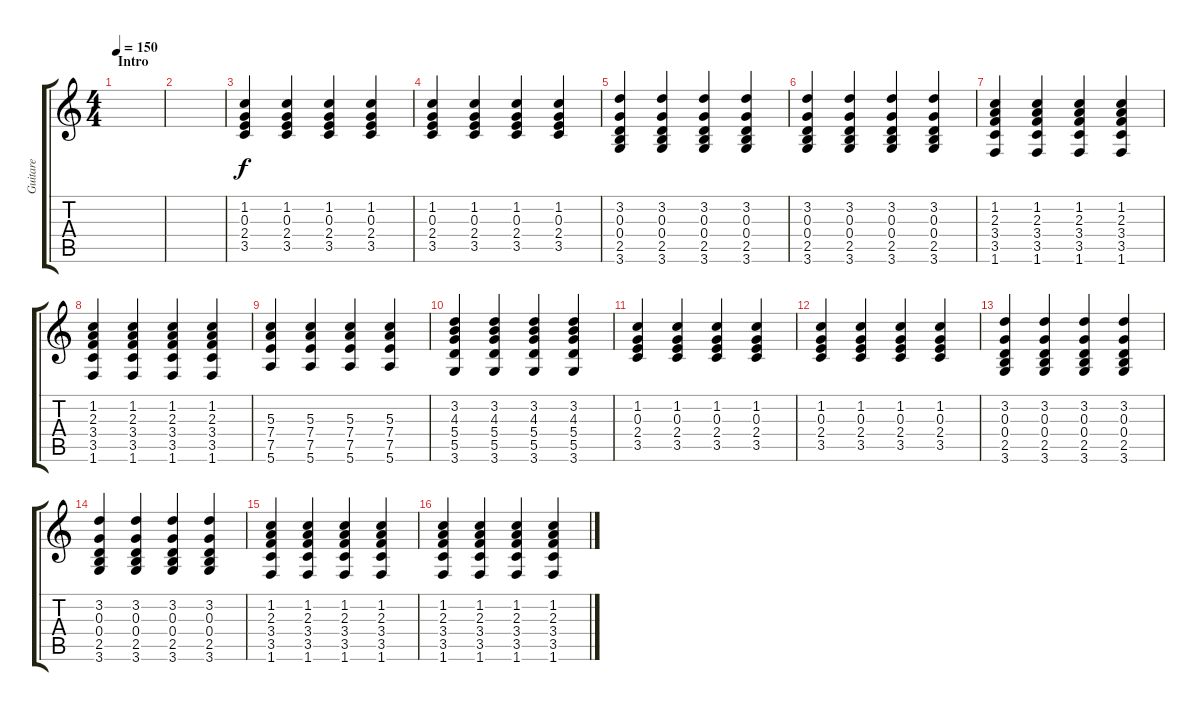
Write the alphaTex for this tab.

\track ("Guitare" "Guitare") {instrument overdrivenguitar}
\staff {score tabs}
\tuning (E4 B3 G3 D3 A2 E2) {hide}
\ts (4 4)
\section ("" "Intro")
\tempo 150
\clef g2
\ks c
|
|
(1.2 0.3 2.4 3.5).4 (1.2 0.3 2.4 3.5).4 (1.2 0.3 2.4 3.5).4 (1.2 0.3 2.4 3.5).4 |
(1.2 0.3 2.4 3.5).4 (1.2 0.3 2.4 3.5).4 (1.2 0.3 2.4 3.5).4 (1.2 0.3 2.4 3.5).4 |
(3.2 0.3 0.4 2.5 3.6).4 (3.2 0.3 0.4 2.5 3.6).4 (3.2 0.3 0.4 2.5 3.6).4 (3.2 0.3 0.4 2.5 3.6).4 |
(3.2 0.3 0.4 2.5 3.6).4 (3.2 0.3 0.4 2.5 3.6).4 (3.2 0.3 0.4 2.5 3.6).4 (3.2 0.3 0.4 2.5 3.6).4 |
(1.2 2.3 3.4 3.5 1.6).4 (1.2 2.3 3.4 3.5 1.6).4 (1.2 2.3 3.4 3.5 1.6).4 (1.2 2.3 3.4 3.5 1.6).4 |
(1.2 2.3 3.4 3.5 1.6).4 (1.2 2.3 3.4 3.5 1.6).4 (1.2 2.3 3.4 3.5 1.6).4 (1.2 2.3 3.4 3.5 1.6).4 |
(5.3 7.4 7.5 5.6).4 (5.3 7.4 7.5 5.6).4 (5.3 7.4 7.5 5.6).4 (5.3 7.4 7.5 5.6).4 |
(3.2 4.3 5.4 5.5 3.6).4 (3.2 4.3 5.4 5.5 3.6).4 (3.2 4.3 5.4 5.5 3.6).4 (3.2 4.3 5.4 5.5 3.6).4 |
(1.2 0.3 2.4 3.5).4 (1.2 0.3 2.4 3.5).4 (1.2 0.3 2.4 3.5).4 (1.2 0.3 2.4 3.5).4 |
(1.2 0.3 2.4 3.5).4 (1.2 0.3 2.4 3.5).4 (1.2 0.3 2.4 3.5).4 (1.2 0.3 2.4 3.5).4 |
(3.2 0.3 0.4 2.5 3.6).4 (3.2 0.3 0.4 2.5 3.6).4 (3.2 0.3 0.4 2.5 3.6).4 (3.2 0.3 0.4 2.5 3.6).4 |
(3.2 0.3 0.4 2.5 3.6).4 (3.2 0.3 0.4 2.5 3.6).4 (3.2 0.3 0.4 2.5 3.6).4 (3.2 0.3 0.4 2.5 3.6).4 |
(1.2 2.3 3.4 3.5 1.6).4 (1.2 2.3 3.4 3.5 1.6).4 (1.2 2.3 3.4 3.5 1.6).4 (1.2 2.3 3.4 3.5 1.6).4 |
(1.2 2.3 3.4 3.5 1.6).4 (1.2 2.3 3.4 3.5 1.6).4 (1.2 2.3 3.4 3.5 1.6).4 (1.2 2.3 3.4 3.5 1.6).4
